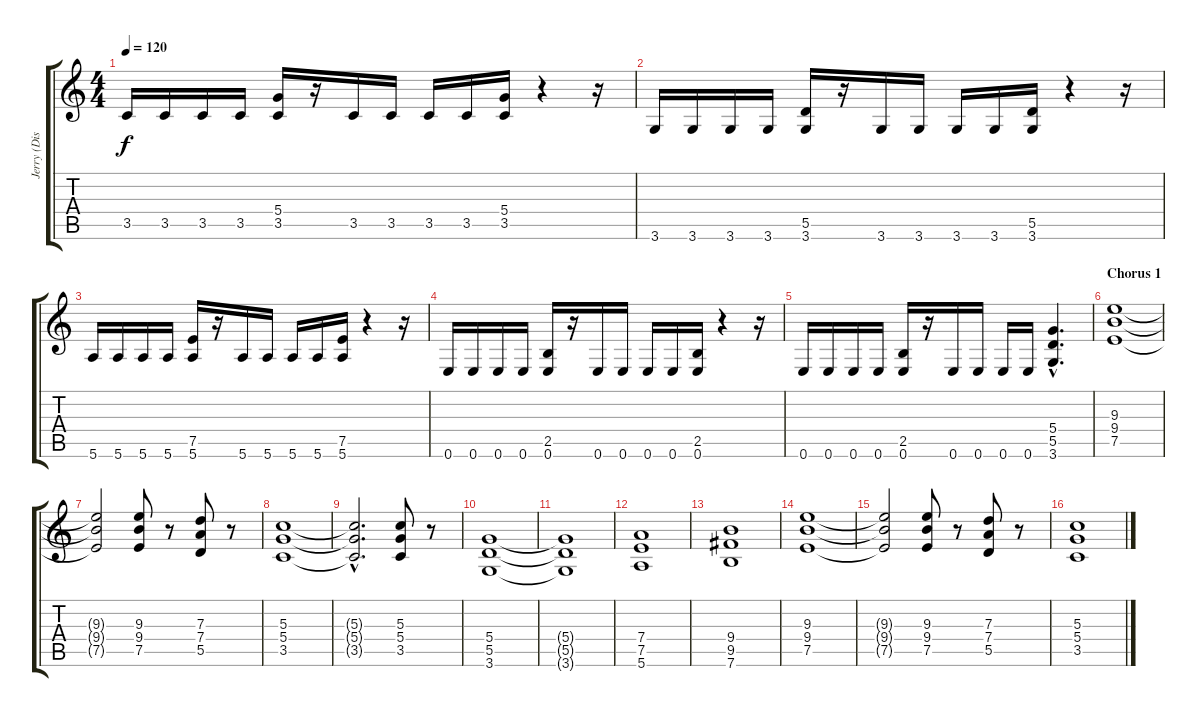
\track ("Jerry (Distortion)" "Jerry (Dis") {instrument distortionguitar}
\staff {score tabs}
\tuning (E4 B3 G3 D3 A2 E2) {hide}
\ts (4 4)
\tempo 120
\clef g2
\ks c
3.5.16{dy f} 3.5.16 3.5.16 3.5.16 (5.4 3.5).16 r.16 3.5.16 3.5.16 3.5.16 3.5.16 (5.4 3.5).16 r.4 r.16 |
3.6.16 3.6.16 3.6.16 3.6.16 (5.5 3.6).16 r.16 3.6.16 3.6.16 3.6.16 3.6.16 (5.5 3.6).16 r.4 r.16 |
5.6.16 5.6.16 5.6.16 5.6.16 (7.5 5.6).16 r.16 5.6.16 5.6.16 5.6.16 5.6.16 (7.5 5.6).16 r.4 r.16 |
0.6.16 0.6.16 0.6.16 0.6.16 (2.5 0.6).16 r.16 0.6.16 0.6.16 0.6.16 0.6.16 (2.5 0.6).16 r.4 r.16 |
0.6.16 0.6.16 0.6.16 0.6.16 (2.5 0.6).16 r.16 0.6.16 0.6.16 0.6.16 0.6.16 (5.4{hac} 5.5{hac} 3.6{hac}).4{d} |
\section ("" "Chorus 1")
(9.3 9.4 7.5).1 |
(9.3{t} 9.4{t} 7.5{t}).2 (9.3 9.4 7.5).8 r.8 (7.3 7.4 5.5).8 r.8 |
(5.3 5.4 3.5).1 |
(5.3{hac t} 5.4{hac t} 3.5{hac t}).2{d} (5.3 5.4 3.5).8 r.8 |
(5.4 5.5 3.6).1 |
(5.4{t} 5.5{t} 3.6{t}).1 |
(7.4 7.5 5.6).1 |
(9.4 9.5 7.6).1 |
(9.3 9.4 7.5).1 |
(9.3{t} 9.4{t} 7.5{t}).2 (9.3 9.4 7.5).8 r.8 (7.3 7.4 5.5).8 r.8 |
(5.3 5.4 3.5).1
